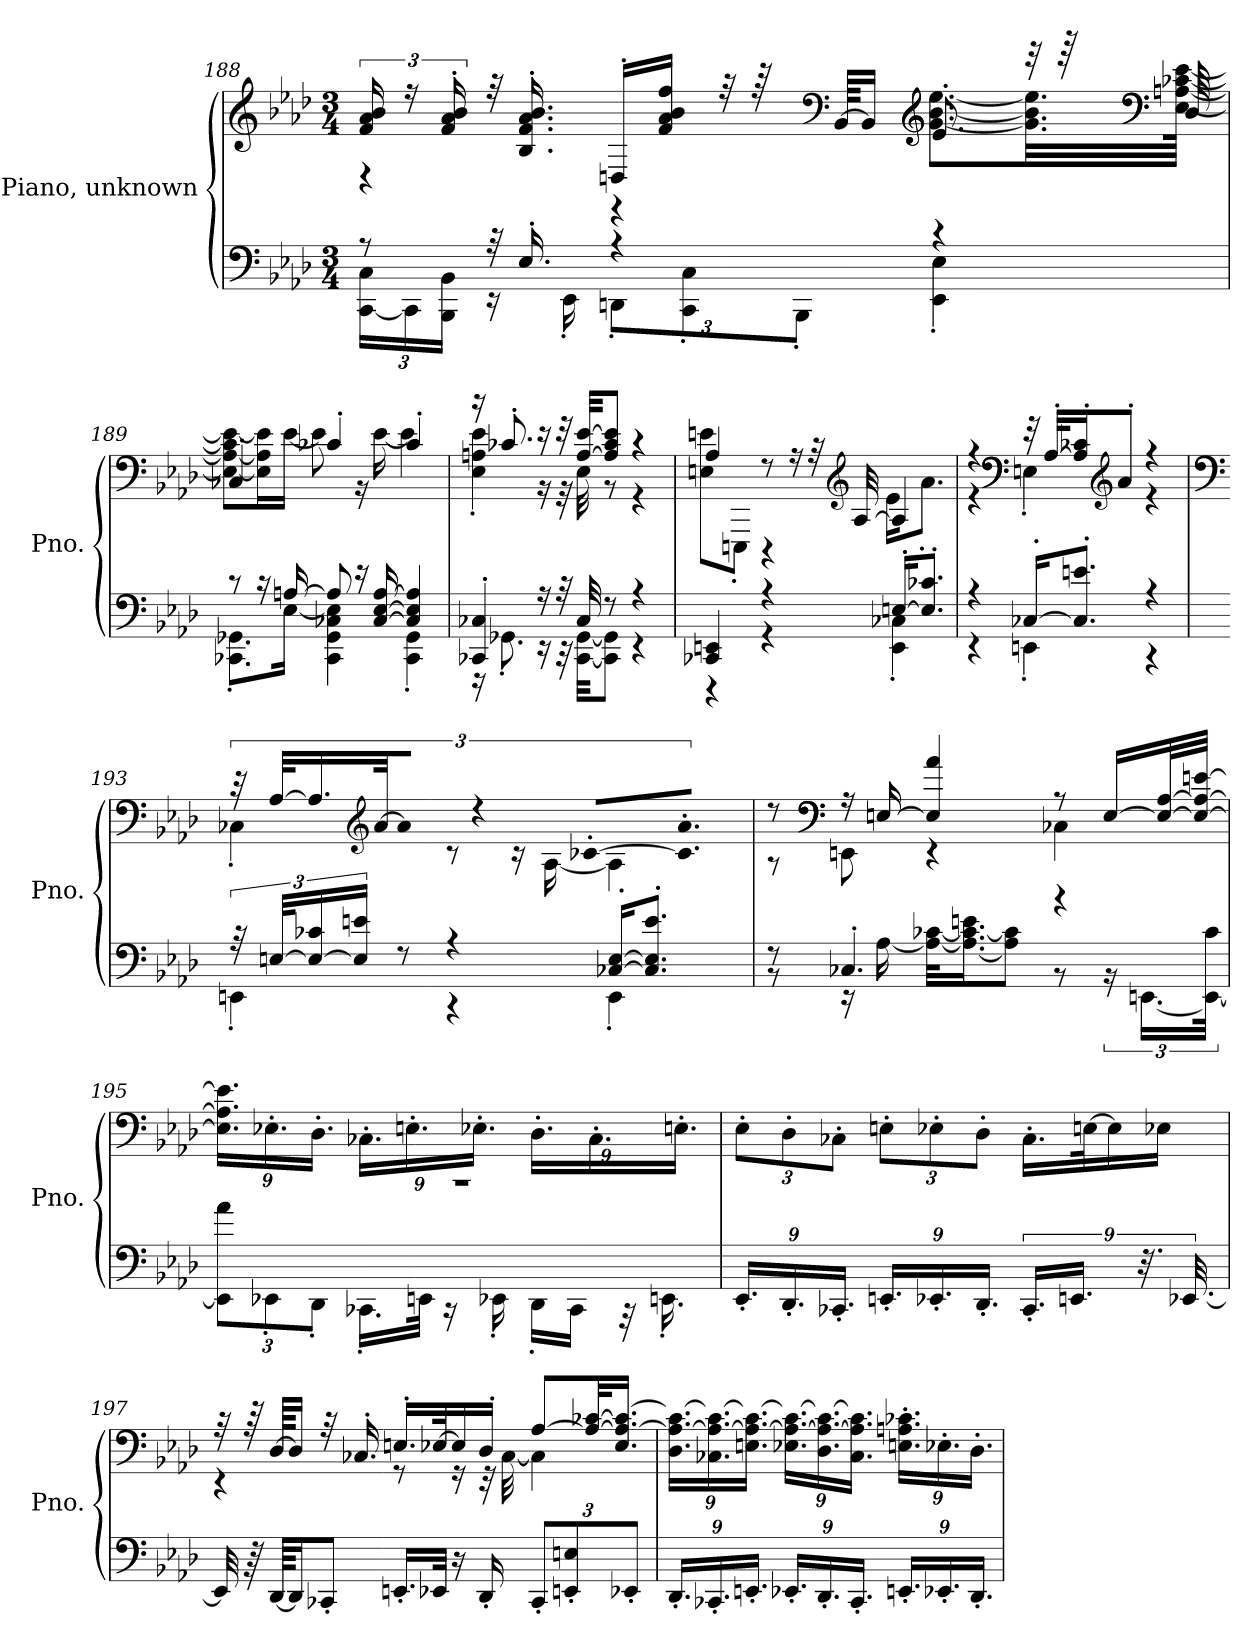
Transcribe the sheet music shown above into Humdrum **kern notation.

**kern	**kern
*part1	*part1
*staff2	*staff1
*I"Piano, unknown	*
*I'Pno.	*
!!LO:LB:g=z
*clefF4	*clefG2
*k[b-e-a-d-]	*k[b-e-a-d-]
*M3/4	*M3/4
=188	=188
*^	*
*	*Xbrackettup	*
*	*	*^
8r	[24CC\ 24C\LL	24f/ 24a-/ 24b-/	4r
.	24CC\]	24r	.
.	24BBB-\ 24BB-\JJ	24f/' 24a-/' 24b-/'	.
32r	16r	32r	.
16.E-'/	.	16.B-/' 16.f/' 16.a-/' 16.b-/'	.
.	16EE-'\	.	.
4r	12DDn'\L	16Dn'/LL	4r
.	.	16f/ 16a-/ 16b-/ 16ff/JJ	.
.	12CC\' 12C\'	.	.
.	.	32r	.
.	.	64r	.
.	12BBB-'\J	.	.
*	*	*clefF4	*
.	.	[64BB-/KKLL	.
.	.	16BB-/JJ]	.
*	*	*clefG2	*
4r	4EE-\' 4E-\'	8.e-'/	[8.g\ [8.b-\ [8.ee-\L
.	.	32r	32.g\] 32.b-\] 32.ee-\]LL
.	.	64r	.
*	*	*clefF4	*
.	.	64D/	[64E-\ [64An\ [64c-X\ [64e-\JJJk
=189	=189	=189	=189
8r	8.CC-X\' 8.GG-X\'L	4C-X'/	8E-\_ 8A\_ 8c-\] 8e-\_L
16r	.	.	16E-\] 16A\] 16e-\]L
[16An/	[16E-\Jk	.	[16e-\JJ
8A/]	4CC-\ 4GG-\ 4C-X\ 4E-\]	4c-X'/	8e-\]
16r	.	.	16r
[16C-/ [16E-/ [16A/	.	.	[16e-\
4C-/] 4E-/] 4A/]	4CC-\' 4GG-\'	4c-'/	4e-\]
!!LO:LB:g=z	!!
=190	=190	=190	=190
4CC-X/' 4C-X/'	16r	16r	4E-\' 4An\' 4e-\'
.	8.GG-X'\	8.c-X'/	.
16r	16r	16r	16r
32r	32r	32r	32r
32C-/	[32CC-\ [32GG-\KKL	[32A/ [32e-/KKL	32E-\
8r	8CC-\] 8GG-\]J	8A/] 8c-/ 8e-/]J	8r
4r	4r	4r	4r
=191	=191	=191	=191
4CC-X/ 4EEn/	4r	4A-/	8En\ 8en\L
.	.	.	8EEEn'\J
4r	4r	8r	4r
.	.	16r	.
.	.	32r	.
*	*	*clefG2	*
.	.	[32A-/	.
[16En'/KL	4EE\' 4C-X\'	4A-/]	16e\KL
8.E/]' 8.c-X/'J	.	.	8.a-'\J
=192	=192	=192	=192
4r	4r	4r	4r
*	*	*clefF4	*
[16C-X'/KL	4EEn'\	32r	4En'\
.	.	[32A-'/KLL	.
8.C-/]' 8.en/'J	.	16A-/]' 16c-X/'J	.
*	*	*clefG2	*
.	.	8a-'/J	.
4r	4r	4r	4r
!!LO:LB:g=z	!!
=193	=193	=193	=193
*	*	*clefF4	*
*brackettup	*	*	*
48r	4EEn'\	48r	4C-X'\
[48En/KLL	.	[48A-/KLL	.
24E/_ 24c-X/	.	24.A-/]	.
24E/] 24en/JJ	.	.	.
*	*	*clefG2	*
.	.	[48a-/JK	.
8r	.	8a-/J]	.
4r	4r	4r	8r
.	.	.	16r
.	.	.	[16A-\
[16C-X/' [16E/'KL	4EE'\	[16c-X'/KL	4A-\]
8.C-/]' 8.E/]' 8.e/'J	.	8.c-/]' 8.a-/'J	.
=194	=194	=194	=194
8r	8r	8r	8r
*	*	*clefF4	*
4.C-X'/	16r	16r	8EEn\
.	[16A-\	[16En/	.
.	32A-\_ [32c-X\KLL	4E/] 4a-/	4r
.	16.A-\_ 16.c-\_ 16.en\J	.	.
.	8A-\] 8c-\]J	.	.
4r	8r	8r	4C-X\
.	24r	[16E/LL	.
.	[24.EEn\LL	.	.
.	.	32E/_ [32A-/L	.
.	.	32E/_ 32A-/_ [32en/JJJ	.
.	48EE\_ 48c-\JJk	.	.
*	*	*v	*v
!!LO:LB:g=z
=195	=195	=195
*	*Xbrackettup	*Xbrackettup
2.r	12EE\] 12a-\L	18.E\] 18.A-\] 18.e\]LL
.	12EE-X'\	18.E-X'\
.	12DD-'\J	18.D-'\JJ
.	16.CC-X'\LL	18.C-X'\LL
.	.	18.En'\
.	32EEn\JJk	.
.	16r	.
.	.	18.E-X'\JJ
.	16EE-X'\	.
.	16DD-'\LL	18.D-'\LL
.	16CC-\JJ	.
.	.	18.C-'\
.	32r	.
.	16.EEn'\	.
.	.	18.En'\JJ
*v	*v	*
=196	=196
*brackettup	*
18.EE-'/LL	12E-'\L
18.DD-'/	12D-'\
18.CC-X'/JJ	12C-X'\J
18.EEn'/LL	12En'\L
18.EE-X'/	12E-X'\
18.DD-'/JJ	12D-'\J
18.CC-'/LL	16.C-'\LL
18.EEn/JJ	.
.	[32En\K
.	16E\]
36.r	.
.	16E-X\JJ
[36.EE-X/	.
!!LO:PB:g=z
=197	=197
*	*^
32EE-/]	32r	4r
64r	64r	.
[64DD-/KKLL	[64D-/KKLL	.
16DD-/J]	16D-/JJ]	.
8CC-X'/J	32r	.
.	16.C-X'/	.
16.EEn'/LL	16.En'/LL	8r
32EE-X/JJk	[32E-X/K	.
16r	16E-/]	16r
16DD-'/	16D-'/JJ	32r
.	.	[32C-\
*Xbrackettup	*	*
12CC-'/L	[8A-/L	4C-\]
12EEn/' 12En/'	.	.
.	32A-/_ [32c-X/KL	.
.	16.E-/ 16.A-/_ 16.c-/_JJ	.
12EE-X'/J	.	.
*	*v	*v
=198	=198
18.DD-'/LL	18.D-\ 18.A-\_ 18.c-\_LL
18.CC-X'/	18.C-X\ 18.A-\_ 18.c-\_
18.EEn'/JJ	18.En\ 18.A-\_ 18.c-\_JJ
18.EE-X'/LL	18.E-X\ 18.A-\_ 18.c-\_LL
18.DD-'/	18.D-\ 18.A-\_ 18.c-\_
18.CC-'/JJ	18.C-\ 18.A-\] 18.c-\]JJ
18.EEn'/LL	18.En\' 18.An\' 18.c-X\'LL
18.EE-X'/	18.E-X'\
18.DD-'/JJ	18.D-'\JJ
=	=
*-	*-
